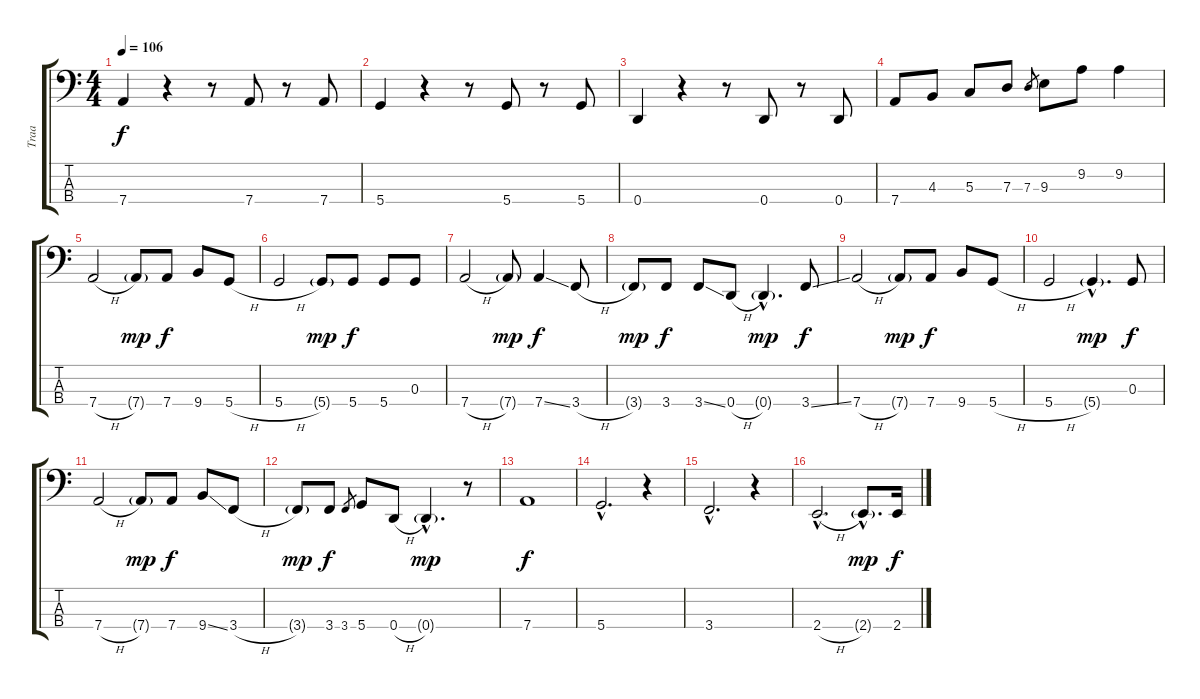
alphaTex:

\track ("Traa" "Traa") {instrument electricbassfinger}
\staff {score tabs}
\tuning (F2 C2 G1 D1) {hide}
\ts (4 4)
\tempo 106
\clef f4
\ks c
7.4.4{dy f} r.4 r.8 7.4.8 r.8 7.4.8 |
5.4.4 r.4 r.8 5.4.8 r.8 5.4.8 |
0.4.4 r.4 r.8 0.4.8 r.8 0.4.8 |
7.4.8 4.3.8 5.3.8 7.3.8 7.3.8{gr} 9.3.8 9.2.8 9.2.4 |
7.4{h}.2 7.4{g}.8{dy mp} 7.4.8{dy f} 9.4.8 5.4{h}.8 |
5.4{h}.2 5.4{g}.8{dy mp} 5.4.8{dy f} 5.4.8 0.3.8 |
7.4{h}.2 7.4{g}.8{dy mp} 7.4{ss}.4{dy f} 3.4{h}.8 |
3.4{g}.8{dy mp} 3.4.8{dy f} 3.4{ss}.8 0.4{h}.8 0.4{g hac}.4{d dy mp} 3.4{ss}.8{dy f} |
7.4{h}.2 7.4{g}.8{dy mp} 7.4.8{dy f} 9.4.8 5.4{h}.8 |
5.4{h}.2 5.4{g hac}.4{d dy mp} 0.3.8{dy f} |
7.4{h}.2 7.4{g}.8{dy mp} 7.4.8{dy f} 9.4{ss}.8 3.4{h}.8 |
3.4{g}.8{dy mp} 3.4.8{dy f} 3.4.8{gr} 5.4.8 0.4{h}.8 0.4{g hac}.4{d dy mp} r.8 |
7.4.1{dy f} |
5.4{hac}.2{d} r.4 |
3.4{hac}.2{d} r.4 |
2.4{h hac}.2{d} 2.4{g hac}.8{d dy mp} 2.4.16{dy f}
